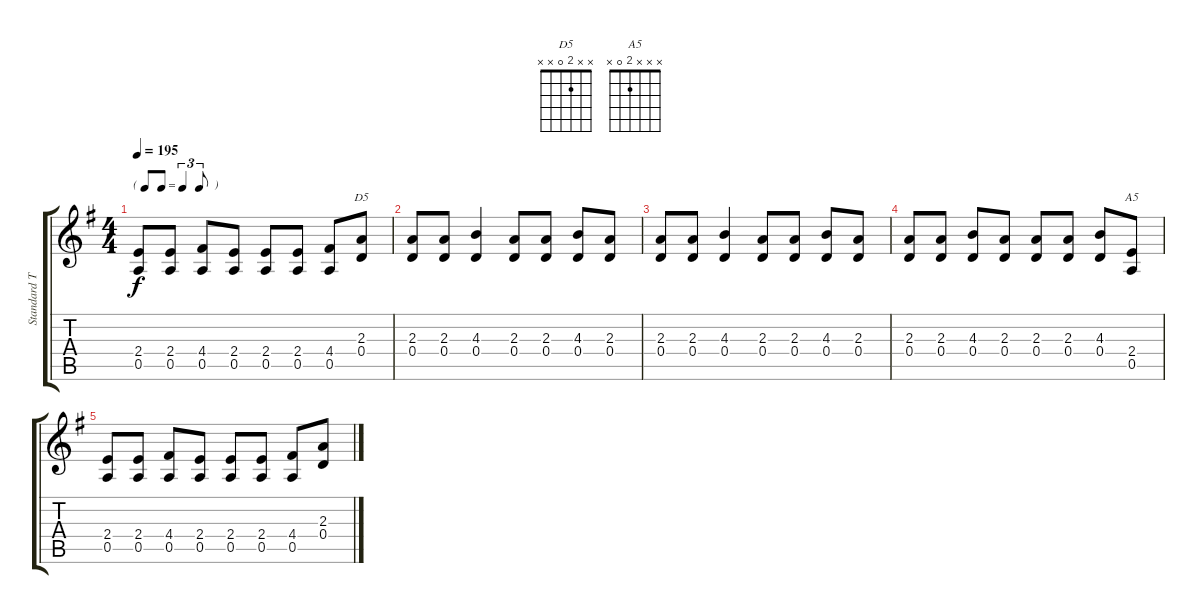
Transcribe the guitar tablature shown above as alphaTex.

\track ("Standard Tuning" "Standard T") {instrument electricguitarjazz}
\staff {score tabs}
\tuning (E4 B3 G3 D3 A2 E2) {hide}
\chord ("D5" x x 2 0 x x)
\chord ("A5" x x x 2 0 x)
\ts (4 4)
\tf triplet8th
\tempo 195
\clef g2
\ks g
(2.4 0.5).8{dy f} (2.4 0.5).8 (4.4 0.5).8 (2.4 0.5).8 (2.4 0.5).8 (2.4 0.5).8 (4.4 0.5).8 (2.3 0.4).8{ch "D5"} |
(2.3 0.4).8 (2.3 0.4).8 (4.3 0.4).4 (2.3 0.4).8 (2.3 0.4).8 (4.3 0.4).8 (2.3 0.4).8 |
(2.3 0.4).8 (2.3 0.4).8 (4.3 0.4).4 (2.3 0.4).8 (2.3 0.4).8 (4.3 0.4).8 (2.3 0.4).8 |
(2.3 0.4).8 (2.3 0.4).8 (4.3 0.4).8 (2.3 0.4).8 (2.3 0.4).8 (2.3 0.4).8 (4.3 0.4).8 (2.4 0.5).8{ch "A5"} |
(2.4 0.5).8 (2.4 0.5).8 (4.4 0.5).8 (2.4 0.5).8 (2.4 0.5).8 (2.4 0.5).8 (4.4 0.5).8 (2.3 0.4).8
